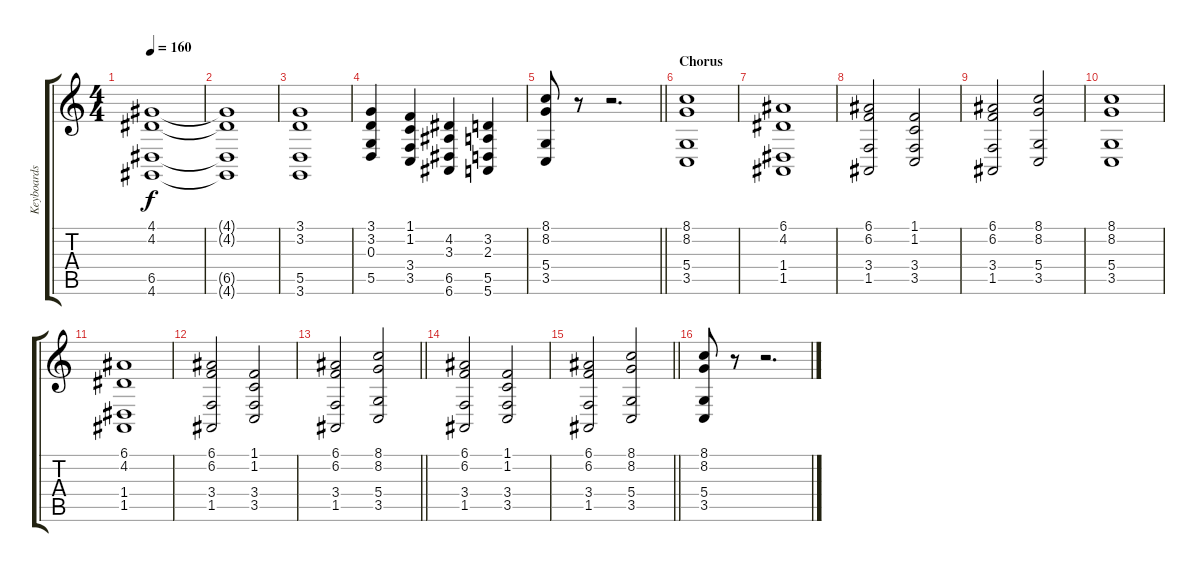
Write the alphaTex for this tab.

\track ("Keyboards - Vadim Pruzhanov" "Keyboards ") {instrument stringensemble1}
\staff {score tabs}
\tuning (E4 B3 G3 D3 A2 E2) {hide}
\ts (4 4)
\tempo 160
\clef g2
\ks c
(4.1 4.2 6.5 4.6).1{dy f} |
(4.1{t} 4.2{t} 6.5{t} 4.6{t}).1 |
(3.1 3.2 5.5 3.6).1 |
(3.1 3.2 0.3 5.5).4 (1.1 1.2 3.4 3.5).4 (4.2 3.3 6.5 6.6).4 (3.2 2.3 5.5 5.6).4 |
\barLineRight lightlight
(8.1 8.2 5.4 3.5).8 r.8 r.2{d} |
\section ("" "Chorus")
(8.1 8.2 5.4 3.5).1 |
(6.1 4.2 1.4 1.5).1 |
(6.1 6.2 3.4 1.5).2 (1.1 1.2 3.4 3.5).2 |
(6.1 6.2 3.4 1.5).2 (8.1 8.2 5.4 3.5).2 |
(8.1 8.2 5.4 3.5).1 |
(6.1 4.2 1.4 1.5).1 |
(6.1 6.2 3.4 1.5).2 (1.1 1.2 3.4 3.5).2 |
\barLineRight lightlight
(6.1 6.2 3.4 1.5).2 (8.1 8.2 5.4 3.5).2 |
(6.1 6.2 3.4 1.5).2 (1.1 1.2 3.4 3.5).2 |
\barLineRight lightlight
(6.1 6.2 3.4 1.5).2 (8.1 8.2 5.4 3.5).2 |
\section ("" "")
(8.1 8.2 5.4 3.5).8 r.8 r.2{d}
